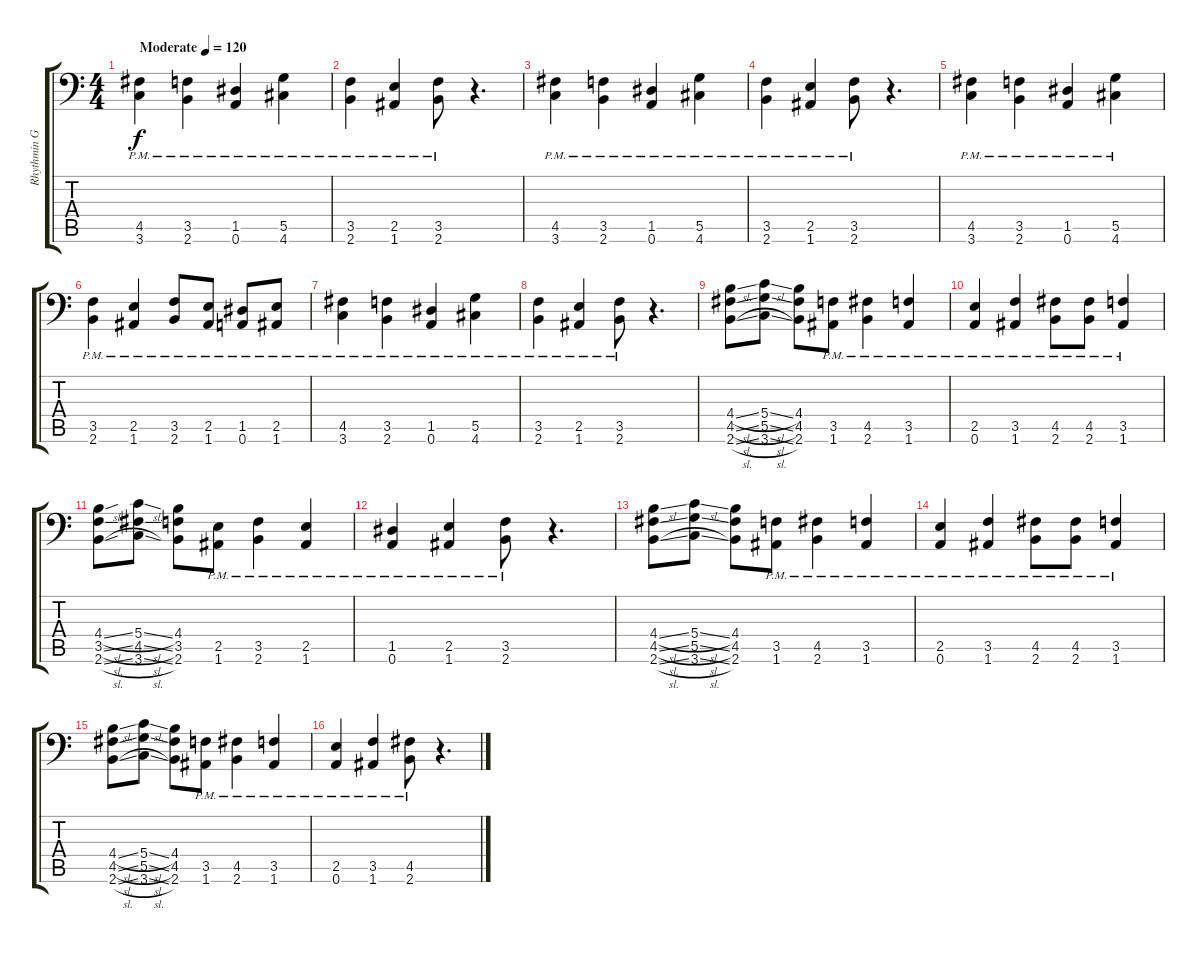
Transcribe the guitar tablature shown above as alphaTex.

\track ("Rhythmin Guitar #2" "Rhythmin G") {instrument distortionguitar}
\staff {score tabs}
\tuning (A3 E3 C3 G2 D2 A1) {hide}
\ts (4 4)
\tempo (120 "Moderate")
\clef f4
\ks c
(4.5{pm} 3.6{pm}).4{dy f instrument distortionguitar} (3.5{pm} 2.6{pm}).4 (1.5{pm} 0.6{pm}).4 (5.5{pm} 4.6{pm}).4 |
(3.5{pm} 2.6{pm}).4 (2.5{pm} 1.6{pm}).4 (3.5{pm} 2.6{pm}).8 r.4{d} |
(4.5{pm} 3.6{pm}).4 (3.5{pm} 2.6{pm}).4 (1.5{pm} 0.6{pm}).4 (5.5{pm} 4.6{pm}).4 |
(3.5{pm} 2.6{pm}).4 (2.5{pm} 1.6{pm}).4 (3.5{pm} 2.6{pm}).8 r.4{d} |
(4.5{pm} 3.6{pm}).4 (3.5{pm} 2.6{pm}).4 (1.5{pm} 0.6{pm}).4 (5.5{pm} 4.6{pm}).4 |
(3.5{pm} 2.6{pm}).4 (2.5{pm} 1.6{pm}).4 (3.5{pm} 2.6{pm}).8 (2.5{pm} 1.6{pm}).8 (1.5{pm} 0.6{pm}).8 (2.5{pm} 1.6{pm}).8 |
(4.5{pm} 3.6{pm}).4 (3.5{pm} 2.6{pm}).4 (1.5{pm} 0.6{pm}).4 (5.5{pm} 4.6{pm}).4 |
(3.5{pm} 2.6{pm}).4 (2.5{pm} 1.6{pm}).4 (3.5{pm} 2.6{pm}).8 r.4{d} |
(4.4{sl} 4.5{sl} 2.6{sl}).8 (5.4{sl} 5.5{sl} 3.6{sl}).8 (4.4 4.5 2.6).8 (3.5{pm} 1.6{pm}).8 (4.5{pm} 2.6{pm}).4 (3.5{pm} 1.6{pm}).4 |
(2.5{pm} 0.6{pm}).4 (3.5{pm} 1.6{pm}).4 (4.5{pm} 2.6{pm}).8 (4.5{pm} 2.6{pm}).8 (3.5{pm} 1.6{pm}).4 |
(4.4{sl} 3.5{sl} 2.6{sl}).8 (5.4{sl} 4.5{sl} 3.6{sl}).8 (4.4 3.5 2.6).8 (2.5{pm} 1.6{pm}).8 (3.5{pm} 2.6{pm}).4 (2.5{pm} 1.6{pm}).4 |
(1.5{pm} 0.6{pm}).4 (2.5{pm} 1.6{pm}).4 (3.5{pm} 2.6{pm}).8 r.4{d} |
(4.4{sl} 4.5{sl} 2.6{sl}).8 (5.4{sl} 5.5{sl} 3.6{sl}).8 (4.4 4.5 2.6).8 (3.5{pm} 1.6{pm}).8 (4.5{pm} 2.6{pm}).4 (3.5{pm} 1.6{pm}).4 |
(2.5{pm} 0.6{pm}).4 (3.5{pm} 1.6{pm}).4 (4.5{pm} 2.6{pm}).8 (4.5{pm} 2.6{pm}).8 (3.5{pm} 1.6{pm}).4 |
(4.4{sl} 4.5{sl} 2.6{sl}).8 (5.4{sl} 5.5{sl} 3.6{sl}).8 (4.4 4.5 2.6).8 (3.5{pm} 1.6{pm}).8 (4.5{pm} 2.6{pm}).4 (3.5{pm} 1.6{pm}).4 |
(2.5{pm} 0.6{pm}).4 (3.5{pm} 1.6{pm}).4 (4.5{pm} 2.6{pm}).8 r.4{d}
